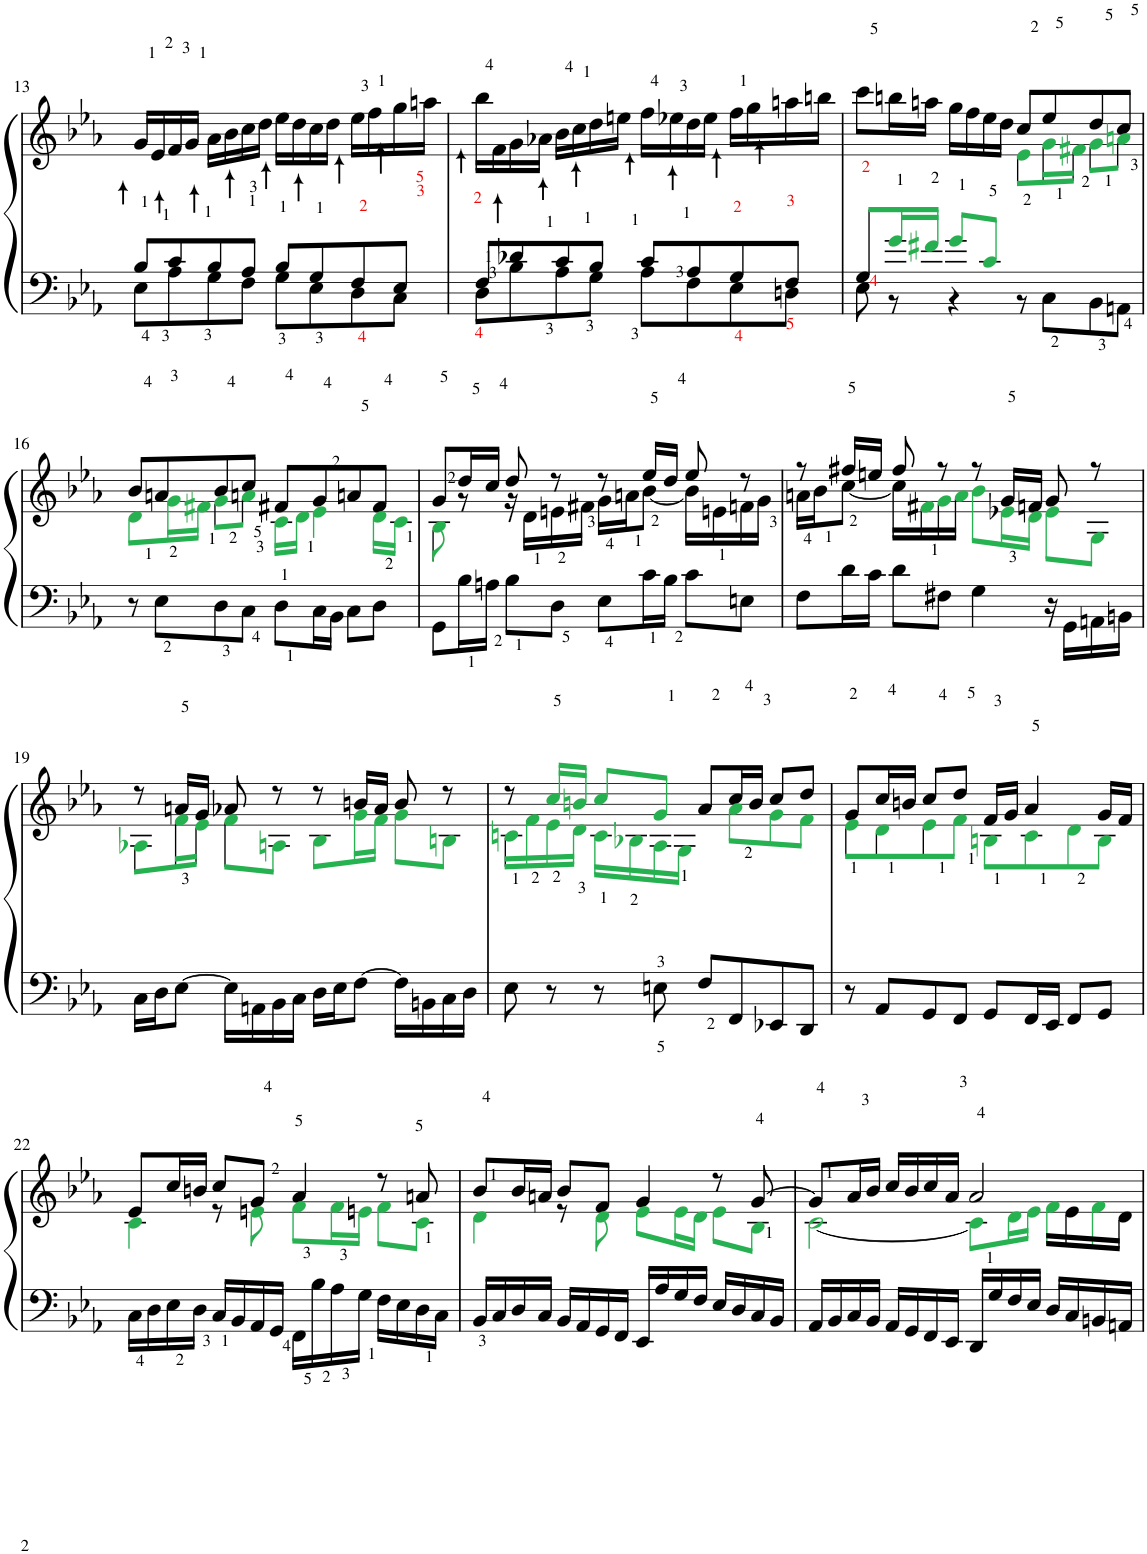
**kern	**kern
*part1	*part1
*staff2	*staff1
*I"Piano	*
*I'Pno.	*
!!LO:PB:g=z
*clefF4	*clefG2
*k[b-e-a-]	*k[b-e-a-]
*M4/4	*M4/4
*met(c)	*met(c)
=13	=13
*^	*
8B-/L	8E-\L	16g/LL
.	.	16e-/
8c/	8A-\	16f/
.	.	16g/JJ
8B-/	8G\	16a-\LL
.	.	16b-\
8A-/J	8F\J	16cc\
.	.	16dd\JJ
8B-/L	8G\L	16ee-\LL
.	.	16dd\
8G/	8E-\	16cc\
.	.	16dd\JJ
8F/	8D\	16ee-\LL
.	.	16ff\
8E-/J	8C\J	16gg\
.	.	16aan\JJ
=14	=14	=14
8F/L	8D\L	16bb-\LL
.	.	16f\
8d-X/	8B-\	16g\
.	.	16a-X\JJ
8c/	8A-\	16b-\LL
.	.	16cc\
8B-/J	8G\J	16dd\
.	.	16een\JJ
8c/L	8A-\L	16ff\LL
.	.	16ee-X\
8A-/	8F\	16dd\
.	.	16ee-\JJ
8G/	8E-\	16ff\LL
.	.	16gg\
8F/J	8Dn\J	16aan\
.	.	16bbn\JJ
=15	=15	=15
*	*	*^
8G/L	8E-\	8ccc\L	4ryy
16gi/L	8r	16bbn\L	.
16f#Xj/JJ	.	16aan\JJ	.
8gi/L	4r	16gg\LL	4ryy
.	.	16ff\	.
8ci/J	.	16ee-\	.
.	.	16dd\JJ	.
8ryy	8r	8cc/L	8e-<i\L
16ryy	8C\L	8ee-/	16gi\L
16ryy	.	.	16f#Xi\JJ
8ryy	8BB-\	8dd/	8gi\L
8ryy	8AAn\J	8cc/J	8ani\J
*v	*v	*	*
!!LO:LB:g=z	!!
=16	=16	=16
8r	8b-/L	8di\L
8E-\L	8an/	16gZ\L
.	.	16f#XV\JJ
8D\	8b-/	8gZ\L
8C\J	8cc/J	8anZ\J
8D\L	8f#X/L	16c<Z\LL
.	.	16dV\JJ
16C\L	8g/	4e-Z\
16BB-\JJ	.	.
8C\L	8an/	.
8D\J	8f#/J	16dZ\LL
.	.	16cV\JJ
=17	=17	=17
8GG\L	8g/L	8B-V\
16B-\L	16dd/L	8r
16An\JJ	16cc/JJ	.
8B-\L	8dd/	16r
.	.	16d\LL
8D\J	8r	16en\
.	.	16f#X\JJ
8E-\L	8r	16g\LL
.	.	16an\J
16c\L	16ee-/LL	[8b-\J
16B-\JJ	16dd/JJ	.
8c\L	8ee-/	16b-\LL]
.	.	16en\
8En\J	8r	16fn\
.	.	16g\JJ
=18	=18	=18
8F\L	8r	16an\LL
.	.	16b-\J
16d\L	16ff#X/LL	[8cc\J
16c\JJ	16een/JJ	.
8d\L	8ff#/	16cc\LL]
.	.	16f#XV\
8F#X\J	8r	16gV\
.	.	16aZ\JJ
4G\	8r	8b-Z\L
.	16g/LL	16e-XZ\L
.	16fn/JJ	16dZ\JJ
16r	8g/	8e-Z\L
16GG\LL	.	.
16AAn\	8r	8GZ\J
16BBn\JJ	.	.
!!LO:LB:g=z	!!
=19	=19	=19
16C\LL	8r	8A-XV\L
16D\J	.	.
[8E-\J	16an/LL	16fV\L
.	16g/JJ	16e-V\JJ
16E-\LL]	8a-X/	8fV\L
16AAn\	.	.
16BB-\	8r	8AnV\J
16C\JJ	.	.
16D\LL	8r	8B-Z\L
16E-\J	.	.
[8F\J	16bn/LL	16gZ\L
.	16a-/JJ	16fZ\JJ
16F\LL]	8b/	8gV\L
16BBn\	.	.
16C\	8r	8BnV\J
16D\JJ	.	.
=20	=20	=20
8E-\	8r	16cnV\LL
.	.	16fV\
8r	16ccV/LL	16e-V\
.	16bnV/JJ	16d<V\JJ
8r	8ccV/L	16c<V\LL
.	.	16B-X<V\
8En<\	8gV/J	16A-<V\
.	.	16GV\JJ
8F/L	8a-/L	8ryy
8FF/	16cc/L	8a-Z\L
.	16b/JJ	.
8EE-X/	8cc/L	8gV\
8DD/J	8dd/J	8fZ\J
=21	=21	=21
8r	8g/L	8e-V\L
8AA-/L	16cc/L	8dV\
.	16bn/JJ	.
8GG/	8cc/L	8e-V\
8FF/J	8dd/J	8fV\J
8GG/L	16f/LL	8BnZ\L
.	16g/JJ	.
16FF/L	4a-/	8cZ\
16EE-/JJ	.	.
8FF/L	.	8dV\
8GG/J	16g/LL	8BZ\J
.	16f/JJ	.
!!LO:LB:g=z	!!
=22	=22	=22
16C\LL	8e-/L	4ci\
16D\	.	.
16E-\	16cc/L	.
16D\JJ	16bn/JJ	.
16C/LL	8cc/L	8r
16BB-/	.	.
16AA-/	8g/J	8enV\
16GG/JJ	.	.
16FF\LL	4a-/	8fZ\L
16B-\	.	.
16A-\	.	16fZ\L
16G\JJ	.	16eni\JJ
16F\LL	8r	8fV\L
16E-\	.	.
16D\	8an/	8cZ\J
16C\JJ	.	.
=23	=23	=23
16BB-/LL	8b-/L	4di\
16C/	.	.
16D/	16b-/L	.
16C/JJ	16an/JJ	.
16BB-/LL	8b-/L	8r
16AA-/	.	.
16GG/	8f/J	8dV\
16FF/JJ	.	.
16EE-/LL	4g/	8e-Z\L
16A-/	.	.
16G/	.	16e-Z\L
16F/JJ	.	16di\JJ
16E-/LL	8r	8e-V\L
16D/	.	.
16C/	[8g/	8B-Z\J
16BB-/JJ	.	.
=24	=24	=24
16AA-/LL	8g/L]	[2ci\
16BB-/	.	.
16C/	16a-/L	.
16BB-/JJ	16b-/JJ	.
16AA-/LL	16cc/LL	.
16GG/	16b-/	.
16FF/	16cc/	.
16EE-/JJ	16a-/JJ	.
16DD/LL	2a-/	8cZ\L]
16G/	.	.
16F/	.	16dZ\L
16E-/JJ	.	16e-i\JJ
16D/LL	.	16fV\LL
16C/	.	16e-\
16BBn/	.	16fZ\
16AAn/JJ	.	16d\JJ
*	*v	*v
=	=
*-	*-
